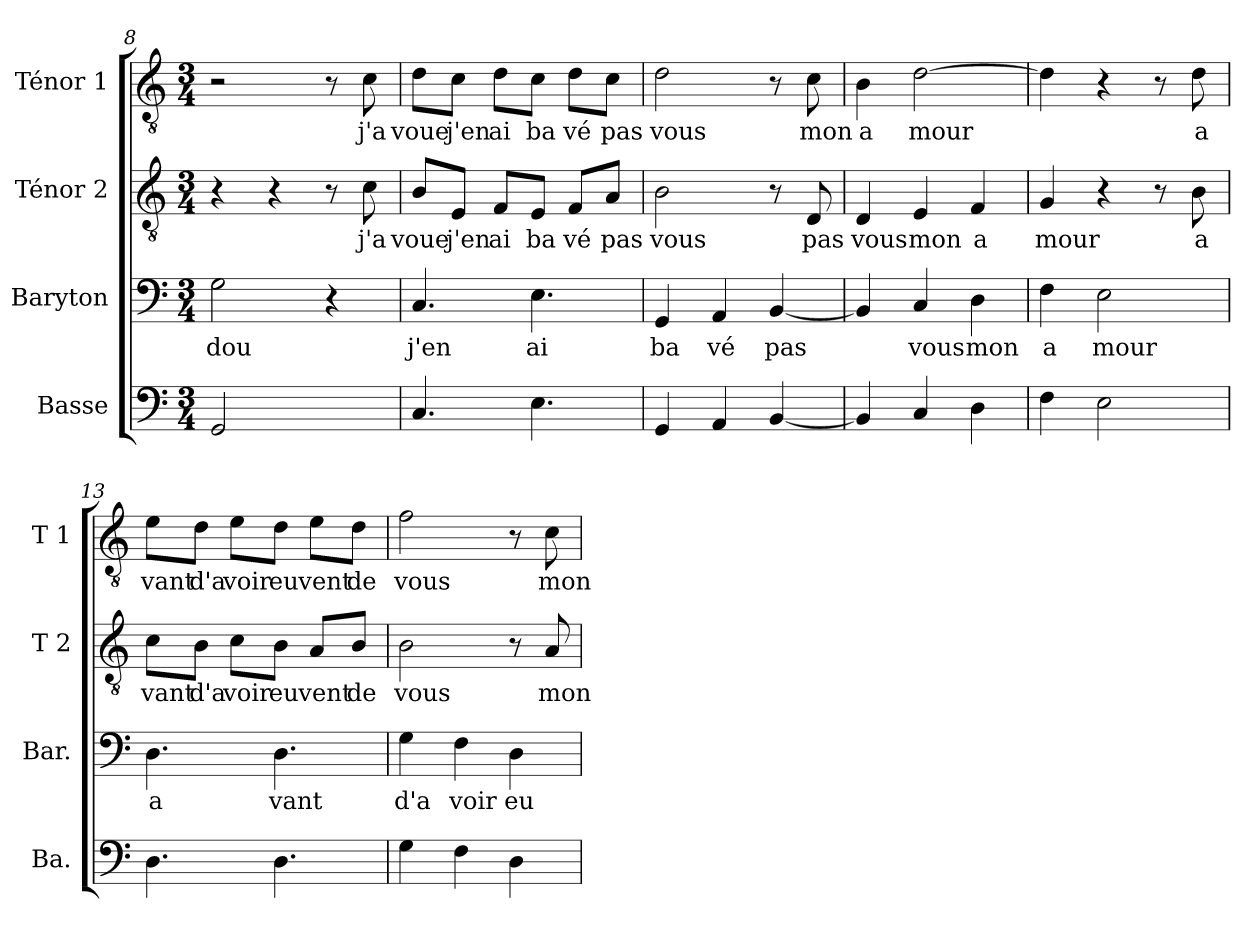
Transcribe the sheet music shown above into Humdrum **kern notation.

**kern	**kern	**text	**kern	**text	**kern	**text
*part4	*part3	*part3	*part2	*part2	*part1	*part1
*staff4	*staff3	*staff3	*staff2	*staff2	*staff1	*staff1
*I"Basse	*I"Baryton	*	*I"Ténor 2	*	*I"Ténor 1	*
*I'Ba.	*I'Bar.	*	*I'T 2	*	*I'T 1	*
*clefF4	*clefF4	*	*clefGv2	*	*clefGv2	*
*ITrd7c12	*	*	*	*	*	*
*k[]	*k[]	*	*k[]	*	*k[]	*
*C:	*C:	*	*C:	*	*C:	*
*M3/4	*M3/4	*	*M3/4	*	*M3/4	*
=8	=8	=8	=8	=8	=8	=8
!	!	!LO:LY:b	!	!	!	!
2GGG/	2G\	dou	4r	.	2r	.
.	.	.	4r	.	.	.
4ryy	4r	.	8r	.	8r	.
!	!	!	!	!LO:LY:b	!	!
!	!	!	!	!	!	!LO:LY:b
.	.	.	8c\	j'a	8c\	j'a
=9	=9	=9	=9	=9	=9	=9
!	!	!LO:LY:b	!	!	!	!
!	!	!	!	!LO:LY:b	!	!
!	!	!	!	!	!	!LO:LY:b
4.CC/	4.C/	j'en	8B/L	voue	8d\L	voue
!	!	!	!	!LO:LY:b	!	!
!	!	!	!	!	!	!LO:LY:b
.	.	.	8E/J	j'en	8c\J	j'en
!	!	!	!	!LO:LY:b	!	!
!	!	!	!	!	!	!LO:LY:b
.	.	.	8F/L	ai	8d\L	ai
!	!	!LO:LY:b	!	!	!	!
!	!	!	!	!LO:LY:b	!	!
!	!	!	!	!	!	!LO:LY:b
4.EE\	4.E\	ai	8E/J	ba	8c\J	ba
!	!	!	!	!LO:LY:b	!	!
!	!	!	!	!	!	!LO:LY:b
.	.	.	8F/L	vé	8d\L	vé
!	!	!	!	!LO:LY:b	!	!
!	!	!	!	!	!	!LO:LY:b
.	.	.	8A/J	pas	8c\J	pas
=10	=10	=10	=10	=10	=10	=10
!	!	!LO:LY:b	!	!	!	!
!	!	!	!	!LO:LY:b	!	!
!	!	!	!	!	!	!LO:LY:b
4GGG/	4GG/	ba	2B\	vous	2d\	vous
!	!	!LO:LY:b	!	!	!	!
4AAA/	4AA/	vé	.	.	.	.
!	!	!LO:LY:b	!	!	!	!
[4BBB/	[4BB/	pas	8r	.	8r	.
!	!	!	!	!LO:LY:b	!	!
!	!	!	!	!	!	!LO:LY:b
.	.	.	8D/	pas	8c\	mon
=11	=11	=11	=11	=11	=11	=11
!	!	!	!	!LO:LY:b	!	!
!	!	!	!	!	!	!LO:LY:b
4BBB/]	4BB/]	.	4D/	vous	4B\	a
!	!	!LO:LY:b	!	!	!	!
!	!	!	!	!LO:LY:b	!	!
!	!	!	!	!	!	!LO:LY:b
4CC/	4C/	vous	4E/	mon	[2d\	mour
!	!	!LO:LY:b	!	!	!	!
!	!	!	!	!LO:LY:b	!	!
4DD\	4D\	mon	4F/	a	.	.
=12	=12	=12	=12	=12	=12	=12
!	!	!LO:LY:b	!	!	!	!
!	!	!	!	!LO:LY:b	!	!
4FF\	4F\	a	4G/	mour	4d\]	.
!	!	!LO:LY:b	!	!	!	!
2EE\	2E\	mour	4r	.	4r	.
.	.	.	8r	.	8r	.
!	!	!	!	!LO:LY:b	!	!
!	!	!	!	!	!	!LO:LY:b
.	.	.	8B\	a	8d\	a
!!LO:LB:g=z
=13	=13	=13	=13	=13	=13	=13
!	!	!LO:LY:b	!	!	!	!
!	!	!	!	!LO:LY:b	!	!
!	!	!	!	!	!	!LO:LY:b
4.DD\	4.D\	a	8c\L	vant	8e\L	vant
!	!	!	!	!LO:LY:b	!	!
!	!	!	!	!	!	!LO:LY:b
.	.	.	8B\J	d'a	8d\J	d'a
!	!	!	!	!LO:LY:b	!	!
!	!	!	!	!	!	!LO:LY:b
.	.	.	8c\L	voir	8e\L	voir
!	!	!LO:LY:b	!	!	!	!
!	!	!	!	!LO:LY:b	!	!
!	!	!	!	!	!	!LO:LY:b
4.DD\	4.D\	vant	8B\J	eu	8d\J	eu
!	!	!	!	!LO:LY:b	!	!
!	!	!	!	!	!	!LO:LY:b
.	.	.	8A/L	vent	8e\L	vent
!	!	!	!	!LO:LY:b	!	!
!	!	!	!	!	!	!LO:LY:b
.	.	.	8B/J	de	8d\J	de
=14	=14	=14	=14	=14	=14	=14
!	!	!LO:LY:b	!	!	!	!
!	!	!	!	!LO:LY:b	!	!
!	!	!	!	!	!	!LO:LY:b
4GG\	4G\	d'a	2B\	vous	2f\	vous
!	!	!LO:LY:b	!	!	!	!
4FF\	4F\	voir	.	.	.	.
!	!	!LO:LY:b	!	!	!	!
4DD\	4D\	eu	8r	.	8r	.
!	!	!	!	!LO:LY:b	!	!
!	!	!	!	!	!	!LO:LY:b
.	.	.	8A/	mon	8c\	mon
=	=	=	=	=	=	=
*-	*-	*-	*-	*-	*-	*-
